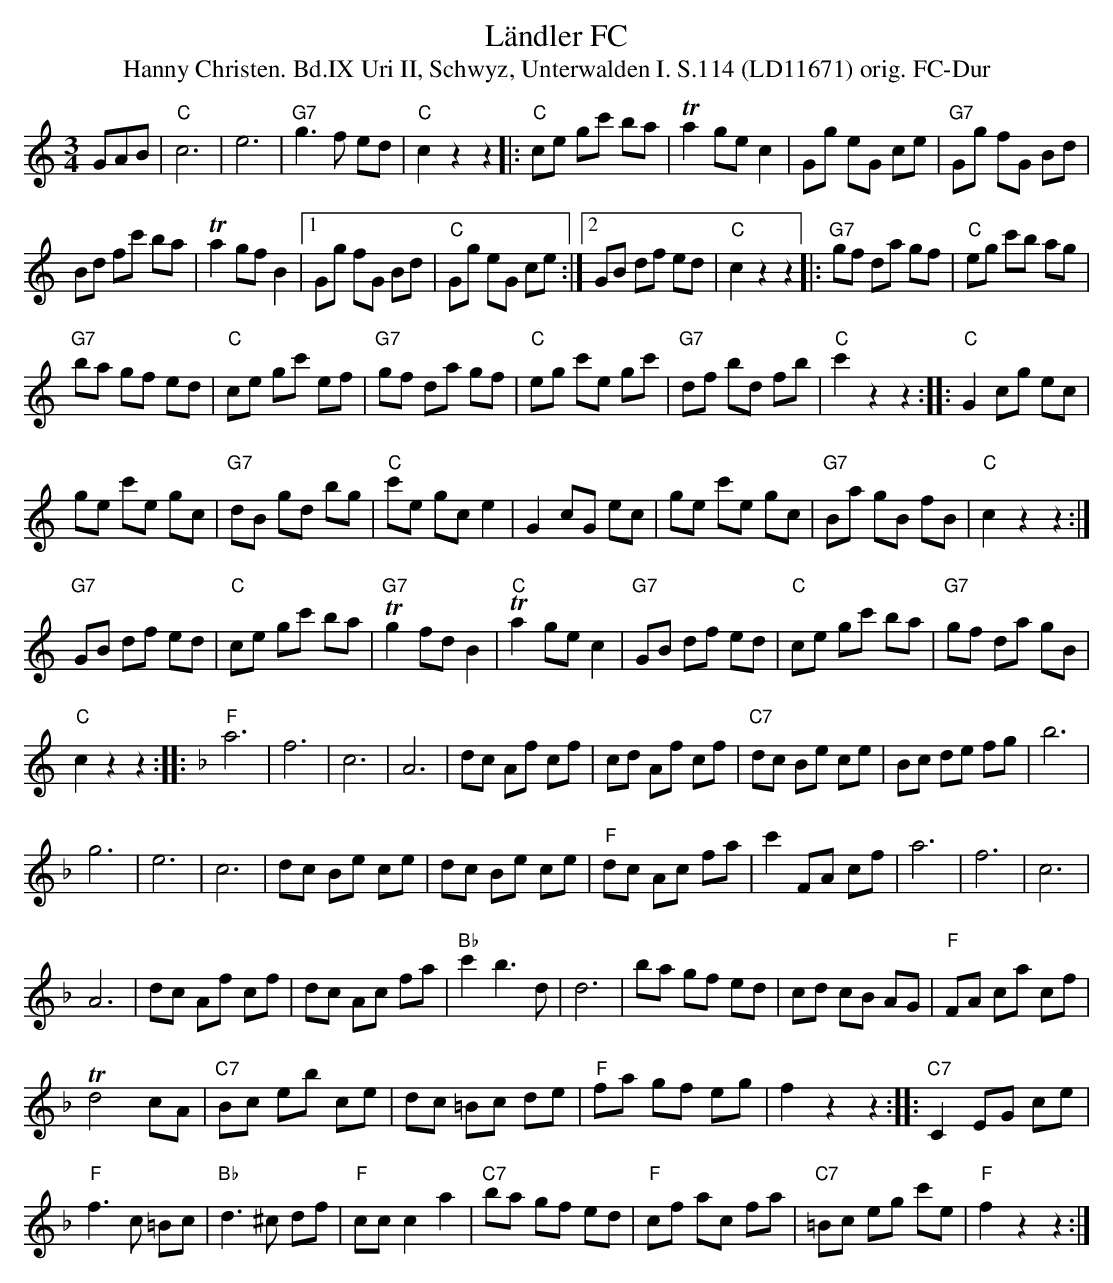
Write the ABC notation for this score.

X:1
T: Ländler FC
T:Hanny Christen. Bd.IX Uri II, Schwyz, Unterwalden I. S.114 (LD11671) orig. FC-Dur
M:3/4
L:1/8
K:C
GAB | "C"c6 | e6 | "G7"g3f ed | "C"c2 z2z2 |: "C"ce gc' ba | Ta2 ge c2 | Gg eG ce | "G7"Gg fG Bd |
Bd fc' ba | Ta2 gf B2 |1 Gg fG Bd | "C"Gg eG ce :|2 GB df ed | "C"c2 z2z2 |: "G7"gf da gf | "C"eg c'b ag |
"G7"ba gf ed | "C"ce gc' ef | "G7"gf da gf | "C"eg c'e gc' | "G7"df bd fb | "C"c'2 z2z2 :: "C"G2 cg ec |
ge c'e gc | "G7"dB gd bg | "C"c'e gc e2 | G2 cG ec | ge c'e gc | "G7"Ba gB fB | "C"c2z2z2 :|
"G7"GB df ed | "C"ce gc' ba | T"G7"g2 fd B2 | T"C"a2 ge c2 | "G7"GB df ed | "C"ce gc' ba | "G7"gf da gB |
"C"c2z2z2 :: [K:F] "F"a6 | f6 | c6 | A6 | dc Af cf | cd Af cf | "C7"dc Be ce | Bc de fg | b6 |
g6 | e6 | c6 | dc Be ce | dc Be ce | "F"dc Ac fa | c'2 FA cf | a6 | f6 | c6 |
A6 | dc Af cf | dc Ac fa | "Bb"c'2 b3d | d6 | ba gf ed | cd cB AG | "F"FA ca cf |
Td4 cA | "C7"Bc eb ce | dc =Bc de | "F"fa gf eg | f2 z2z2 :: "C7"C2 EG ce |
"F"f3c =Bc | "Bb"d3 ^c df | "F"cc c2 a2 | "C7"ba gf ed | "F"cf ac fa | "C7"=Bc eg c'e | "F"f2 z2z2 :|
